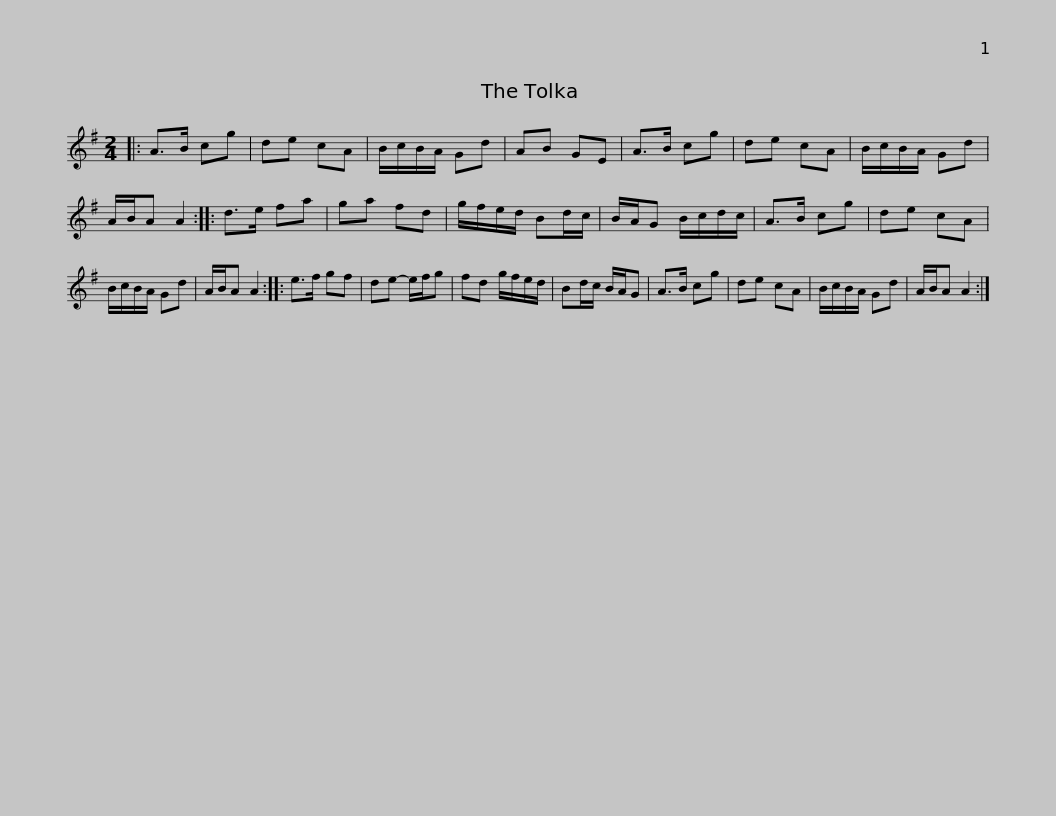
X:1
L:1/8
M:2/4
I:linebreak $
K:G
V:1 treble
V:1
|: A>B cg | de cA | B/c/B/A/ Gd | AB GE | A>B cg | %5
 de cA | B/c/B/A/ Gd | A/B/A A2 :: d>e fa |$ ga fd | %10
 g/f/e/d/ Bd/c/ | B/A/G B/c/d/c/ | A>B cg | de cA | B/c/B/A/ Gd | %15
 A/B/A A2 :: e>f gf | de- e/f/g |$ fd g/f/e/d/ | Bd/c/ B/A/G | %20
 A>B cg | de cA | B/c/B/A/ Gd | A/B/A A2 :| %24
